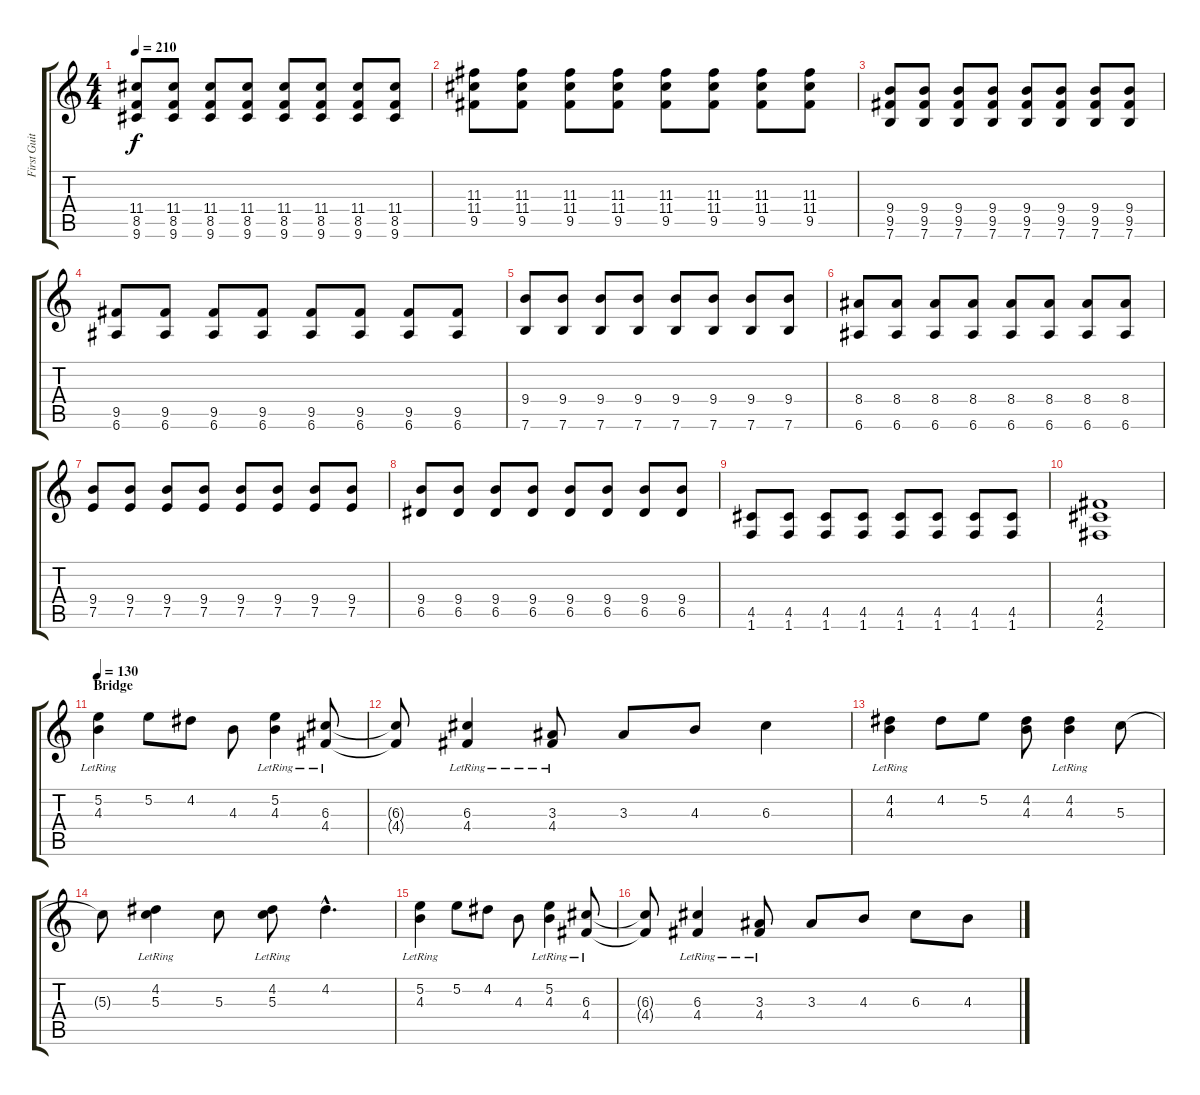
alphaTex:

\track ("First Guitar" "First Guit") {instrument distortionguitar}
\staff {score tabs}
\tuning (E4 B3 G3 D3 A2 E2) {hide}
\ts (4 4)
\tempo 210
\clef g2
\ks c
(11.4 8.5 9.6).8{dy f} (11.4 8.5 9.6).8 (11.4 8.5 9.6).8 (11.4 8.5 9.6).8 (11.4 8.5 9.6).8 (11.4 8.5 9.6).8 (11.4 8.5 9.6).8 (11.4 8.5 9.6).8 |
(11.3 11.4 9.5).8 (11.3 11.4 9.5).8 (11.3 11.4 9.5).8 (11.3 11.4 9.5).8 (11.3 11.4 9.5).8 (11.3 11.4 9.5).8 (11.3 11.4 9.5).8 (11.3 11.4 9.5).8 |
(9.4 9.5 7.6).8 (9.4 9.5 7.6).8 (9.4 9.5 7.6).8 (9.4 9.5 7.6).8 (9.4 9.5 7.6).8 (9.4 9.5 7.6).8 (9.4 9.5 7.6).8 (9.4 9.5 7.6).8 |
(9.5 6.6).8 (9.5 6.6).8 (9.5 6.6).8 (9.5 6.6).8 (9.5 6.6).8 (9.5 6.6).8 (9.5 6.6).8 (9.5 6.6).8 |
(9.4 7.6).8 (9.4 7.6).8 (9.4 7.6).8 (9.4 7.6).8 (9.4 7.6).8 (9.4 7.6).8 (9.4 7.6).8 (9.4 7.6).8 |
(8.4 6.6).8 (8.4 6.6).8 (8.4 6.6).8 (8.4 6.6).8 (8.4 6.6).8 (8.4 6.6).8 (8.4 6.6).8 (8.4 6.6).8 |
(9.4 7.5).8 (9.4 7.5).8 (9.4 7.5).8 (9.4 7.5).8 (9.4 7.5).8 (9.4 7.5).8 (9.4 7.5).8 (9.4 7.5).8 |
(9.4 6.5).8 (9.4 6.5).8 (9.4 6.5).8 (9.4 6.5).8 (9.4 6.5).8 (9.4 6.5).8 (9.4 6.5).8 (9.4 6.5).8 |
(4.5 1.6).8 (4.5 1.6).8 (4.5 1.6).8 (4.5 1.6).8 (4.5 1.6).8 (4.5 1.6).8 (4.5 1.6).8 (4.5 1.6).8 |
(4.4 4.5 2.6).1 |
\section ("" "Bridge")
\tempo 130
(5.2{lr} 4.3{lr}).4{volume 12 balance 8 instrument electricguitarjazz} 5.2.8 4.2.8 4.3.8 (5.2{lr} 4.3{lr}).4 (6.3{lr} 4.4{lr}).8 |
(6.3{t} 4.4{t}).8 (6.3{lr} 4.4{lr}).4 (3.3{lr} 4.4{lr}).8 3.3.8 4.3.8 6.3.4 |
(4.2{lr} 4.3{lr}).4 4.2.8 5.2.8 (4.2 4.3).8 (4.2{lr} 4.3{lr}).4 5.3.8 |
5.3{t}.8 (4.2{lr} 5.3{lr}).4 5.3.8 (4.2{lr} 5.3{lr}).8 4.2{hac}.4{d} |
(5.2{lr} 4.3{lr}).4 5.2.8 4.2.8 4.3.8 (5.2{lr} 4.3{lr}).4 (6.3{lr} 4.4{lr}).8 |
(6.3{t} 4.4{t}).8 (6.3{lr} 4.4{lr}).4 (3.3{lr} 4.4{lr}).8 3.3.8 4.3.8 6.3.8 4.3.8
